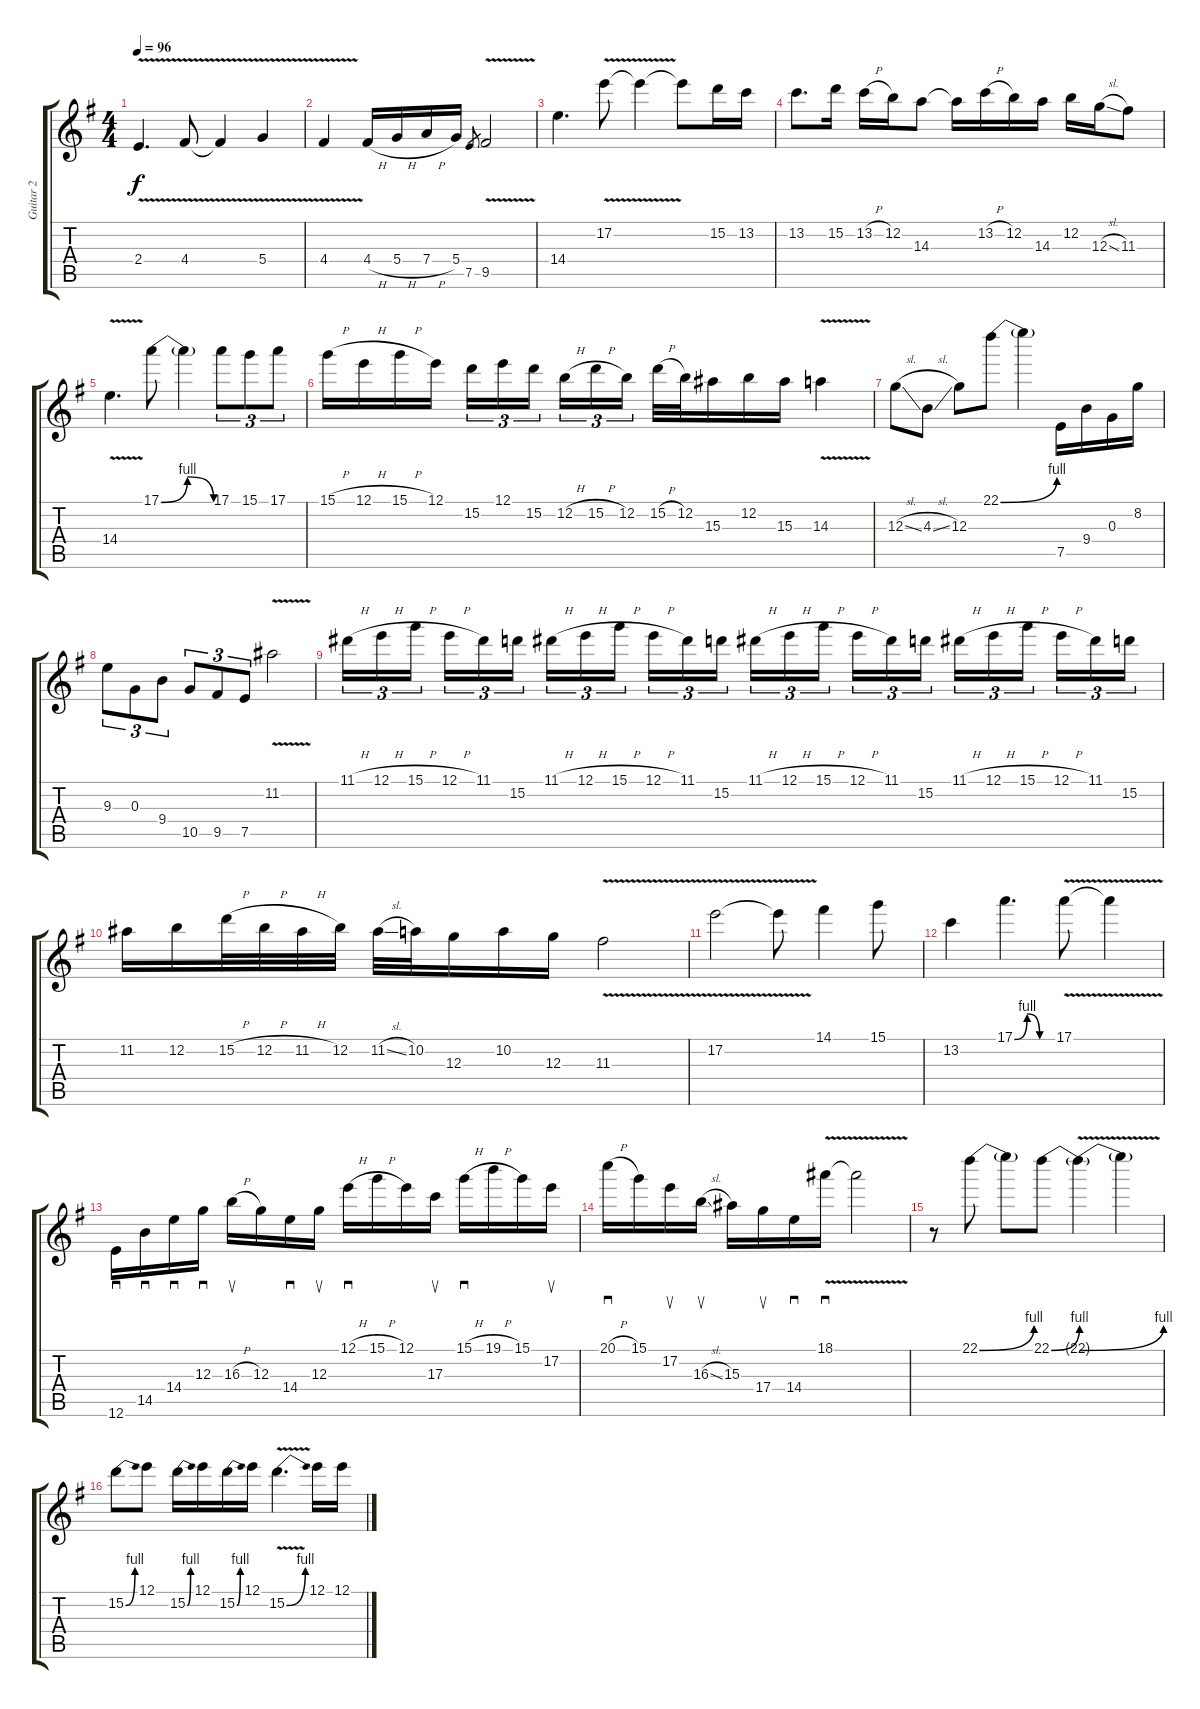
\track ("Guitar 2" "Guitar 2") {instrument distortionguitar}
\staff {score tabs}
\tuning (E4 B3 G3 D3 A2 E2) {hide}
\ts (4 4)
\tempo 96
\clef g2
\ks g
2.4{v}.4{d dy f} 4.4{v}.8 4.4{t}.4 5.4{v}.4 |
4.4{v}.4 4.4{h}.16 5.4{h}.16 7.4{h}.16 5.4.16 7.5.8{gr} 9.5{v}.2 |
14.4.4{d} 17.2{v}.8 17.2{t}.4 17.2{t}.8 15.2.16 13.2.16 |
13.2.8{d} 15.2.16 13.2{h}.16 12.2.16 14.3.8 14.3{t}.16 13.2{h}.16 12.2.16 14.3.16 12.2.16 12.3{sl}.16 11.3.8 |
14.4{v}.4{d} 17.1{be (bendrelease 0 0 20 4 40 4 60 0)}.8 17.1{t}.4 17.1.8{tu (3 2)} 15.1.8{tu (3 2)} 17.1.8{tu (3 2)} |
15.1{h}.16 12.1{h}.16 15.1{h}.16 12.1.16 15.2.16{tu (3 2)} 12.1.16{tu (3 2)} 15.2.16{tu (3 2) beam splitsecondary} 12.2{h}.16{tu (3 2)} 15.2{h}.16{tu (3 2)} 12.2.16{tu (3 2)} 15.2{h}.32 12.2.32 15.3.16 12.2.16 15.3.16 14.3{v}.4 |
12.3{sl}.8 4.3{sl}.8 12.3.8 22.1{be (bend 0 0 60 4)}.8 22.1{t}.4 7.5.16 9.4.16 0.3.16 8.2.16 |
9.3.8{tu (3 2)} 0.3.8{tu (3 2)} 9.4.8{tu (3 2)} 10.5.8{tu (3 2)} 9.5.8{tu (3 2)} 7.5.8{tu (3 2)} 11.2{v}.2 |
11.1{h}.16{tu (3 2)} 12.1{h}.16{tu (3 2)} 15.1{h}.16{tu (3 2) beam splitsecondary} 12.1{h}.16{tu (3 2)} 11.1.16{tu (3 2)} 15.2.16{tu (3 2)} 11.1{h}.16{tu (3 2)} 12.1{h}.16{tu (3 2)} 15.1{h}.16{tu (3 2) beam splitsecondary} 12.1{h}.16{tu (3 2)} 11.1.16{tu (3 2)} 15.2.16{tu (3 2)} 11.1{h}.16{tu (3 2)} 12.1{h}.16{tu (3 2)} 15.1{h}.16{tu (3 2) beam splitsecondary} 12.1{h}.16{tu (3 2)} 11.1.16{tu (3 2)} 15.2.16{tu (3 2)} 11.1{h}.16{tu (3 2)} 12.1{h}.16{tu (3 2)} 15.1{h}.16{tu (3 2) beam splitsecondary} 12.1{h}.16{tu (3 2)} 11.1.16{tu (3 2)} 15.2.16{tu (3 2)} |
11.2.16 12.2.16 15.2{h}.32 12.2{h}.32 11.2{h}.32 12.2.32 11.2{sl}.32 10.2.32 12.3.16 10.2.16 12.3.16 11.3{v}.2 |
17.2{v}.2 17.2{t}.8 14.1.4 15.1.8 |
13.2.4 17.1{be (custom 0 0 20 4 40 0 60 0)}.4{d} 17.1{v}.8 17.1{t}.4 |
12.6.16{sd} 14.5.16{sd} 14.4.16{sd} 12.3.16{sd} 16.3{h}.16{su} 12.3.16 14.4.16{sd} 12.3.16{su} 12.1{h}.16{sd} 15.1{h}.16 12.1.16 17.3.16{su} 15.1{h}.16{sd} 19.1{h}.16 15.1.16 17.2.16{su} |
20.1{h}.16{sd} 15.1.16 17.2.16{su} 16.3{sl}.16{su} 15.3.16 17.4.16{su} 14.4.16{sd} 18.1{v}.16{sd} 18.1{t}.2 |
r.8 22.1{be (bend 0 0 60 4)}.8 22.1{t}.8 22.1{be (bend 0 0 60 4)}.8 22.1{be (bend 0 0 60 4) v t}.4 22.1{t}.4 |
15.2{be (bend 0 0 60 4)}.8 12.1.8 15.2{be (bend 0 0 60 4)}.16 12.1.16 15.2{be (bend 0 0 60 4)}.16 12.1.16 15.2{be (bend 0 0 60 4) v}.4{d} 12.1.16 12.1.16
